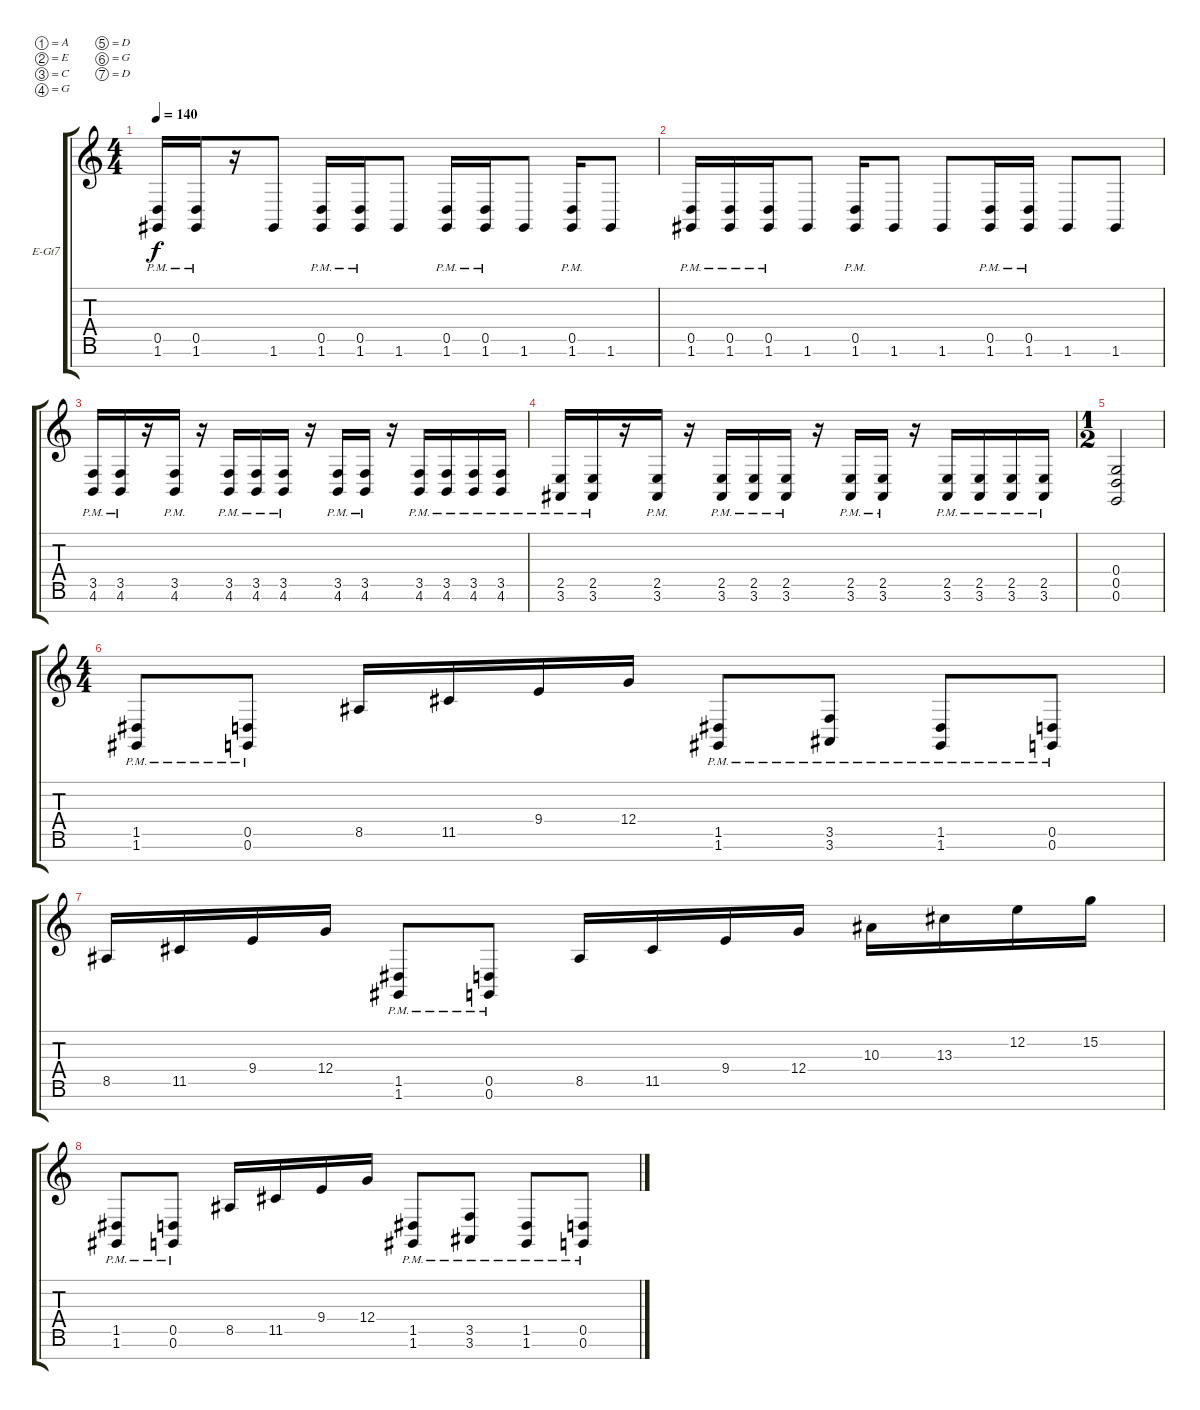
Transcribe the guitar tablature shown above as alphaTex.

\defaultSystemsLayout 4
\bracketExtendMode groupsimilarinstruments
\firstSystemTrackNameOrientation horizontal
\otherSystemsTrackNameOrientation horizontal
\track ("Electric Guitar" "E-Gt7") {instrument distortionguitar}
\staff {score tabs}
\tuning (A3 E3 C3 G2 D2 G1 D1)
\ts (4 4)
\tempo 140
\clef g2
\ks c
(1.6{pm} 0.5{pm}).16{dy f} (1.6{pm} 0.5{pm}).16 r.16 1.6.8 (1.6{pm} 0.5{pm}).16 (1.6{pm} 0.5{pm}).16 1.6.8 (1.6{pm} 0.5{pm}).16 (1.6{pm} 0.5{pm}).16 1.6.8 (1.6{pm} 0.5{pm}).16 1.6.8 |
(1.6 0.5{pm}).16 (1.6 0.5{pm}).16 (1.6 0.5{pm}).16 1.6.8 (1.6 0.5{pm}).16 1.6.8 1.6.8 (1.6 0.5{pm}).16 (1.6 0.5{pm}).16 1.6.8 1.6.8 |
(4.6{pm} 3.5{pm}).16 (4.6{pm} 3.5{pm}).16 r.16 (4.6{pm} 3.5{pm}).16 r.16 (4.6{pm} 3.5{pm}).16 (4.6{pm} 3.5{pm}).16 (4.6{pm} 3.5{pm}).16 r.16 (4.6{pm} 3.5{pm}).16 (4.6{pm} 3.5{pm}).16 r.16 (4.6{pm} 3.5{pm}).16 (4.6{pm} 3.5{pm}).16 (4.6{pm} 3.5{pm}).16 (4.6{pm} 3.5{pm}).16 |
(3.6{pm} 2.5{pm}).16 (3.6{pm} 2.5{pm}).16 r.16 (3.6{pm} 2.5{pm}).16 r.16 (3.6{pm} 2.5{pm}).16 (3.6{pm} 2.5{pm}).16 (3.6{pm} 2.5{pm}).16 r.16 (3.6{pm} 2.5{pm}).16 (3.6{pm} 2.5{pm}).16 r.16 (3.6{pm} 2.5{pm}).16 (3.6{pm} 2.5{pm}).16 (3.6{pm} 2.5{pm}).16 (3.6{pm} 2.5{pm}).16 |
\ts (1 2)
(0.6 0.5 0.4).2 |
\ts (4 4)
(1.6{pm} 1.5{pm}).8 (0.6{pm} 0.5{pm}).8 8.5.16 11.5.16 9.4.16 12.4.16 (1.6{pm} 1.5{pm}).8 (3.6{pm} 3.5{pm}).8 (1.5{pm} 1.6).8 (0.6{pm} 0.5{pm}).8 |
8.5.16 11.5.16 9.4.16 12.4.16 (1.6{pm} 1.5{pm}).8 (0.6{pm} 0.5{pm}).8 8.5.16 11.5.16 9.4.16 12.4.16 10.3.16 13.3.16 12.2.16 15.2.16 |
(1.6{pm} 1.5{pm}).8 (0.6{pm} 0.5{pm}).8 8.5.16 11.5.16 9.4.16 12.4.16 (1.6{pm} 1.5{pm}).8 (3.6{pm} 3.5{pm}).8 (1.5{pm} 1.6).8 (0.6{pm} 0.5{pm}).8
